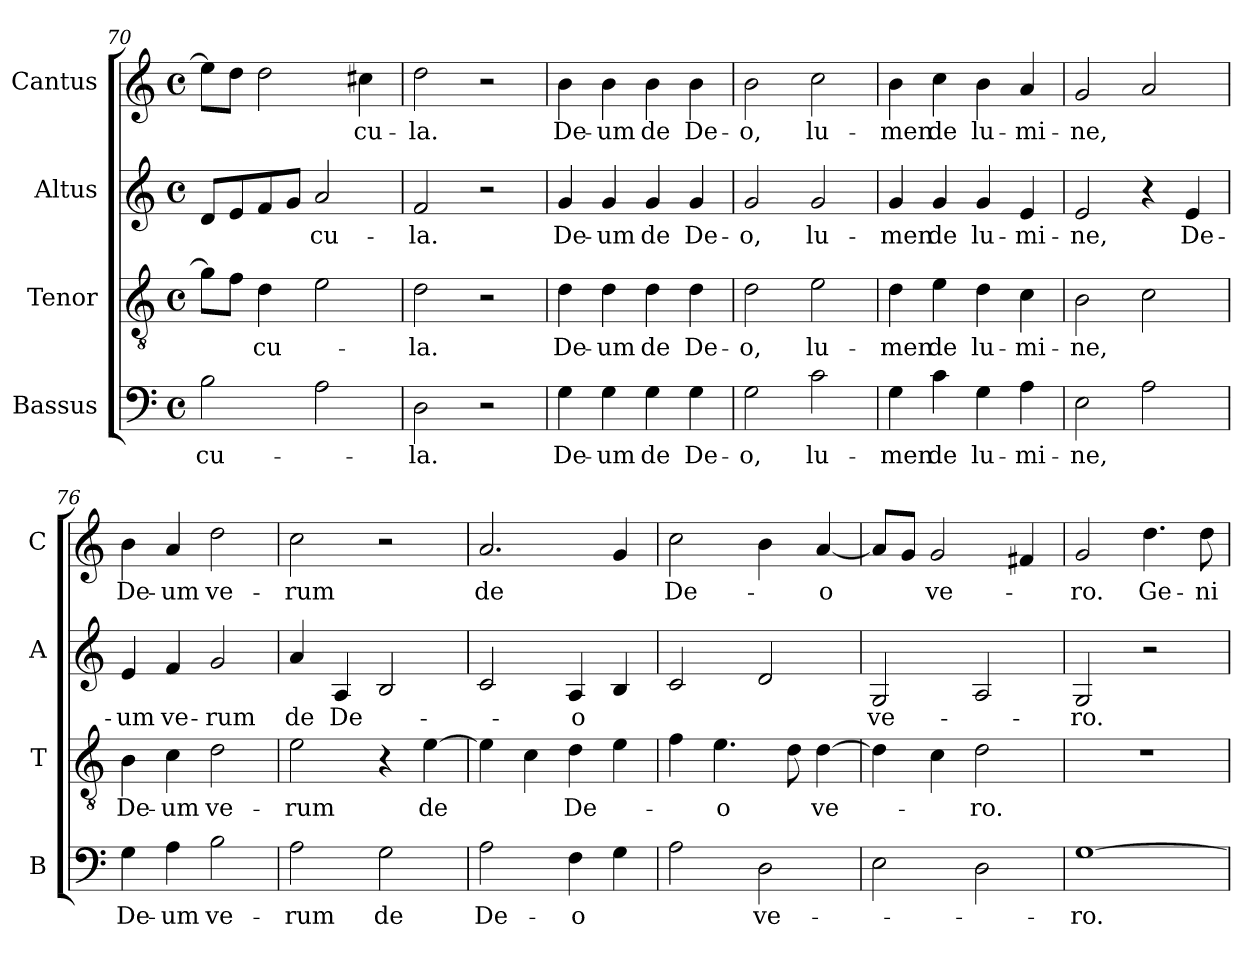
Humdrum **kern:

**kern	**text	**kern	**text	**kern	**text	**kern	**text
*part4	*part4	*part3	*part3	*part2	*part2	*part1	*part1
*staff4	*staff4	*staff3	*staff3	*staff2	*staff2	*staff1	*staff1
*I"Bassus	*	*I"Tenor	*	*I"Altus	*	*I"Cantus	*
*I'B	*	*I'T	*	*I'A	*	*I'C	*
*clefF4	*	*clefGv2	*	*clefG2	*	*clefG2	*
*k[]	*	*k[]	*	*k[]	*	*k[]	*
*C:	*	*C:	*	*C:	*	*C:	*
*M4/4	*	*M4/4	*	*M4/4	*	*M4/4	*
*met(c)	*	*met(c)	*	*met(c)	*	*met(c)	*
=70	=70	=70	=70	=70	=70	=70	=70
!	!LO:LY:b	!	!	!	!	!	!
2B\	-cu-	8g\L]	.	8d/L	.	8ee\L]	.
.	.	8f\J	.	8e/	.	8dd\J	.
!	!	!	!LO:LY:b	!	!	!	!
.	.	4d\	-cu-	8f/	.	2dd\	.
.	.	.	.	8g/J	.	.	.
!	!	!	!	!	!LO:LY:b	!	!
2A\	.	2e\	.	2a/	-cu-	.	.
!	!	!	!	!	!	!	!LO:LY:b
.	.	.	.	.	.	4cc#X\	-cu-
=71	=71	=71	=71	=71	=71	=71	=71
!	!LO:LY:b	!	!	!	!	!	!
!	!	!	!LO:LY:b	!	!	!	!
!	!	!	!	!	!LO:LY:b	!	!
!	!	!	!	!	!	!	!LO:LY:b
2D\	-la.	2d\	-la.	2f/	-la.	2dd\	-la.
2r	.	2r	.	2r	.	2r	.
=72	=72	=72	=72	=72	=72	=72	=72
!	!LO:LY:b	!	!	!	!	!	!
!	!	!	!LO:LY:b	!	!	!	!
!	!	!	!	!	!LO:LY:b	!	!
!	!	!	!	!	!	!	!LO:LY:b
4G\	De-	4d\	De-	4g/	De-	4b\	De-
!	!LO:LY:b	!	!	!	!	!	!
!	!	!	!LO:LY:b	!	!	!	!
!	!	!	!	!	!LO:LY:b	!	!
!	!	!	!	!	!	!	!LO:LY:b
4G\	-um	4d\	-um	4g/	-um	4b\	-um
!	!LO:LY:b	!	!	!	!	!	!
!	!	!	!LO:LY:b	!	!	!	!
!	!	!	!	!	!LO:LY:b	!	!
!	!	!	!	!	!	!	!LO:LY:b
4G\	de	4d\	de	4g/	de	4b\	de
!	!LO:LY:b	!	!	!	!	!	!
!	!	!	!LO:LY:b	!	!	!	!
!	!	!	!	!	!LO:LY:b	!	!
!	!	!	!	!	!	!	!LO:LY:b
4G\	De-	4d\	De-	4g/	De-	4b\	De-
!!LO:PB:g=z
=73	=73	=73	=73	=73	=73	=73	=73
!	!LO:LY:b	!	!	!	!	!	!
!	!	!	!LO:LY:b	!	!	!	!
!	!	!	!	!	!LO:LY:b	!	!
!	!	!	!	!	!	!	!LO:LY:b
2G\	-o,	2d\	-o,	2g/	-o,	2b\	-o,
!	!LO:LY:b	!	!	!	!	!	!
!	!	!	!LO:LY:b	!	!	!	!
!	!	!	!	!	!LO:LY:b	!	!
!	!	!	!	!	!	!	!LO:LY:b
2c\	lu-	2e\	lu-	2g/	lu-	2cc\	lu-
=74	=74	=74	=74	=74	=74	=74	=74
!	!LO:LY:b	!	!	!	!	!	!
!	!	!	!LO:LY:b	!	!	!	!
!	!	!	!	!	!LO:LY:b	!	!
!	!	!	!	!	!	!	!LO:LY:b
4G\	-men	4d\	-men	4g/	-men	4b\	-men
!	!LO:LY:b	!	!	!	!	!	!
!	!	!	!LO:LY:b	!	!	!	!
!	!	!	!	!	!LO:LY:b	!	!
!	!	!	!	!	!	!	!LO:LY:b
4c\	de	4e\	de	4g/	de	4cc\	de
!	!LO:LY:b	!	!	!	!	!	!
!	!	!	!LO:LY:b	!	!	!	!
!	!	!	!	!	!LO:LY:b	!	!
!	!	!	!	!	!	!	!LO:LY:b
4G\	lu-	4d\	lu-	4g/	lu-	4b\	lu-
!	!LO:LY:b	!	!	!	!	!	!
!	!	!	!LO:LY:b	!	!	!	!
!	!	!	!	!	!LO:LY:b	!	!
!	!	!	!	!	!	!	!LO:LY:b
4A\	-mi-	4c\	-mi-	4e/	-mi-	4a/	-mi-
=75	=75	=75	=75	=75	=75	=75	=75
!	!LO:LY:b	!	!	!	!	!	!
!	!	!	!LO:LY:b	!	!	!	!
!	!	!	!	!	!LO:LY:b	!	!
!	!	!	!	!	!	!	!LO:LY:b
2E\	-ne,	2B\	-ne,	2e/	-ne,	2g/	-ne,
2A\	.	2c\	.	4r	.	2a/	.
!	!	!	!	!	!LO:LY:b	!	!
.	.	.	.	4e/	De-	.	.
=76	=76	=76	=76	=76	=76	=76	=76
!	!LO:LY:b	!	!	!	!	!	!
!	!	!	!LO:LY:b	!	!	!	!
!	!	!	!	!	!LO:LY:b	!	!
!	!	!	!	!	!	!	!LO:LY:b
4G\	De-	4B\	De-	4e/	-um	4b\	De-
!	!LO:LY:b	!	!	!	!	!	!
!	!	!	!LO:LY:b	!	!	!	!
!	!	!	!	!	!LO:LY:b	!	!
!	!	!	!	!	!	!	!LO:LY:b
4A\	-um	4c\	-um	4f/	ve-	4a/	-um
!	!LO:LY:b	!	!	!	!	!	!
!	!	!	!LO:LY:b	!	!	!	!
!	!	!	!	!	!LO:LY:b	!	!
!	!	!	!	!	!	!	!LO:LY:b
2B\	ve-	2d\	ve-	2g/	-rum	2dd\	ve-
=77	=77	=77	=77	=77	=77	=77	=77
!	!LO:LY:b	!	!	!	!	!	!
!	!	!	!LO:LY:b	!	!	!	!
!	!	!	!	!	!LO:LY:b	!	!
!	!	!	!	!	!	!	!LO:LY:b
2A\	-rum	2e\	-rum	4a/	de	2cc\	-rum
!	!	!	!	!	!LO:LY:b	!	!
.	.	.	.	4A/	De-	.	.
!	!LO:LY:b	!	!	!	!	!	!
2G\	de	4r	.	2B/	.	2r	.
!	!	!	!LO:LY:b	!	!	!	!
.	.	[4e\	de	.	.	.	.
=78	=78	=78	=78	=78	=78	=78	=78
!	!LO:LY:b	!	!	!	!	!	!
!	!	!	!	!	!	!	!LO:LY:b
2A\	De-	4e\]	.	2c/	.	2.a/	de
.	.	4c\	.	.	.	.	.
!	!LO:LY:b	!	!	!	!	!	!
!	!	!	!LO:LY:b	!	!	!	!
!	!	!	!	!	!LO:LY:b	!	!
4F\	-o	4d\	De-	4A/	-o	.	.
4G\	.	4e\	.	4B/	.	4g/	.
=79	=79	=79	=79	=79	=79	=79	=79
!	!	!	!	!	!	!	!LO:LY:b
2A\	.	4f\	.	2c/	.	2cc\	De-
!	!	!	!LO:LY:b	!	!	!	!
.	.	4.e\	-o	.	.	.	.
!	!LO:LY:b	!	!	!	!	!	!
2D\	ve-	.	.	2d/	.	4b\	.
.	.	8d\	.	.	.	.	.
!	!	!	!LO:LY:b	!	!	!	!
!	!	!	!	!	!	!	!LO:LY:b
.	.	[4d\	ve-	.	.	[4a/	-o
!!LO:LB:g=z
=80	=80	=80	=80	=80	=80	=80	=80
!	!	!	!	!	!LO:LY:b	!	!
2E\	.	4d\]	.	2G/	ve-	8a/L]	.
.	.	.	.	.	.	8g/J	.
!	!	!	!	!	!	!	!LO:LY:b
.	.	4c\	.	.	.	2g/	ve-
!	!	!	!LO:LY:b	!	!	!	!
2D\	.	2d\	-ro.	2A/	.	.	.
.	.	.	.	.	.	4f#X/	.
=81	=81	=81	=81	=81	=81	=81	=81
!	!LO:LY:b	!	!	!	!	!	!
!	!	!	!	!	!LO:LY:b	!	!
!	!	!	!	!	!	!	!LO:LY:b
[1G	-ro.	1r	.	2G/	-ro.	2g/	-ro.
!	!	!	!	!	!	!	!LO:LY:b
.	.	.	.	2r	.	4.dd\	Ge-
!	!	!	!	!	!	!	!LO:LY:b
.	.	.	.	.	.	8dd\	-ni-
=	=	=	=	=	=	=	=
*-	*-	*-	*-	*-	*-	*-	*-
